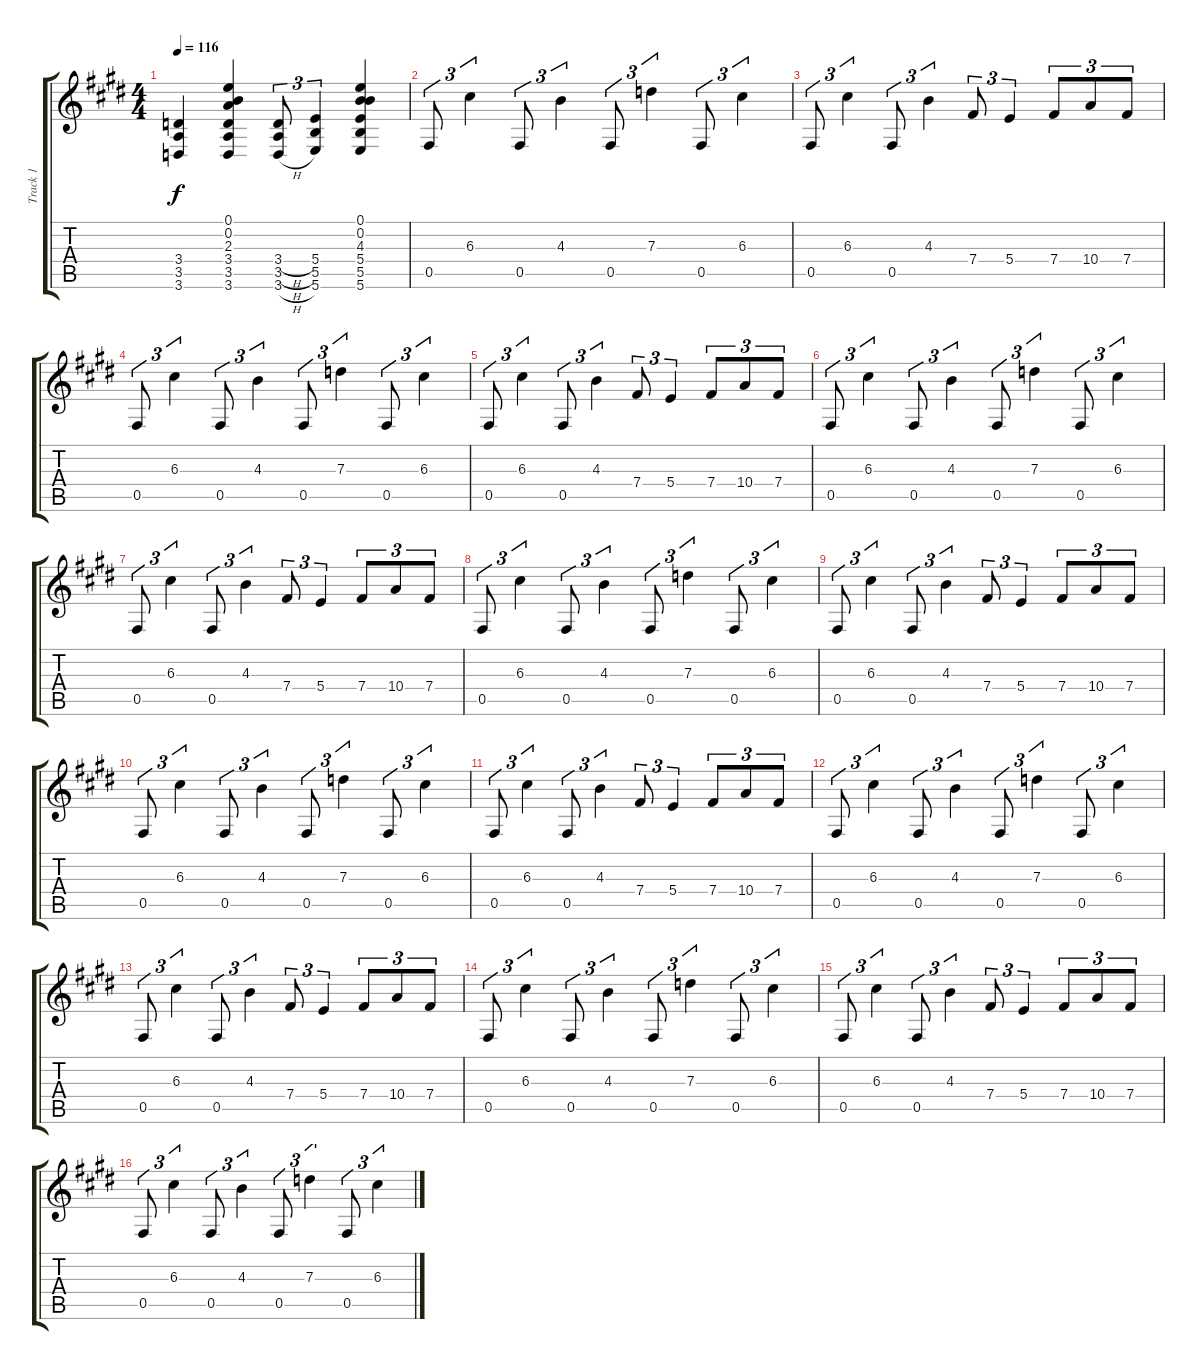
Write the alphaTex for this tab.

\track ("Track 1" "Track 1") {instrument electricguitarclean}
\staff {score tabs}
\tuning (E4 B3 G3 B2 Gb2 B1) {hide}
\ts (4 4)
\tempo 116
\clef g2
\ks c#minor
(3.4 3.5 3.6).4{dy f} (0.1 0.2 2.3 3.4 3.5 3.6).4 (3.4{h} 3.5{h} 3.6{h}).8{tu (3 2)} (5.4 5.5 5.6).4{tu (3 2)} (0.1 0.2 4.3 5.4 5.5 5.6).4 |
0.5.8{tu (3 2)} 6.3.4{tu (3 2)} 0.5.8{tu (3 2)} 4.3.4{tu (3 2)} 0.5.8{tu (3 2)} 7.3.4{tu (3 2)} 0.5.8{tu (3 2)} 6.3.4{tu (3 2)} |
0.5.8{tu (3 2)} 6.3.4{tu (3 2)} 0.5.8{tu (3 2)} 4.3.4{tu (3 2)} 7.4.8{tu (3 2)} 5.4.4{tu (3 2)} 7.4.8{tu (3 2)} 10.4.8{tu (3 2)} 7.4.8{tu (3 2)} |
0.5.8{tu (3 2)} 6.3.4{tu (3 2)} 0.5.8{tu (3 2)} 4.3.4{tu (3 2)} 0.5.8{tu (3 2)} 7.3.4{tu (3 2)} 0.5.8{tu (3 2)} 6.3.4{tu (3 2)} |
0.5.8{tu (3 2)} 6.3.4{tu (3 2)} 0.5.8{tu (3 2)} 4.3.4{tu (3 2)} 7.4.8{tu (3 2)} 5.4.4{tu (3 2)} 7.4.8{tu (3 2)} 10.4.8{tu (3 2)} 7.4.8{tu (3 2)} |
0.5.8{tu (3 2)} 6.3.4{tu (3 2)} 0.5.8{tu (3 2)} 4.3.4{tu (3 2)} 0.5.8{tu (3 2)} 7.3.4{tu (3 2)} 0.5.8{tu (3 2)} 6.3.4{tu (3 2)} |
0.5.8{tu (3 2)} 6.3.4{tu (3 2)} 0.5.8{tu (3 2)} 4.3.4{tu (3 2)} 7.4.8{tu (3 2)} 5.4.4{tu (3 2)} 7.4.8{tu (3 2)} 10.4.8{tu (3 2)} 7.4.8{tu (3 2)} |
0.5.8{tu (3 2)} 6.3.4{tu (3 2)} 0.5.8{tu (3 2)} 4.3.4{tu (3 2)} 0.5.8{tu (3 2)} 7.3.4{tu (3 2)} 0.5.8{tu (3 2)} 6.3.4{tu (3 2)} |
0.5.8{tu (3 2)} 6.3.4{tu (3 2)} 0.5.8{tu (3 2)} 4.3.4{tu (3 2)} 7.4.8{tu (3 2)} 5.4.4{tu (3 2)} 7.4.8{tu (3 2)} 10.4.8{tu (3 2)} 7.4.8{tu (3 2)} |
0.5.8{tu (3 2)} 6.3.4{tu (3 2)} 0.5.8{tu (3 2)} 4.3.4{tu (3 2)} 0.5.8{tu (3 2)} 7.3.4{tu (3 2)} 0.5.8{tu (3 2)} 6.3.4{tu (3 2)} |
0.5.8{tu (3 2)} 6.3.4{tu (3 2)} 0.5.8{tu (3 2)} 4.3.4{tu (3 2)} 7.4.8{tu (3 2)} 5.4.4{tu (3 2)} 7.4.8{tu (3 2)} 10.4.8{tu (3 2)} 7.4.8{tu (3 2)} |
0.5.8{tu (3 2)} 6.3.4{tu (3 2)} 0.5.8{tu (3 2)} 4.3.4{tu (3 2)} 0.5.8{tu (3 2)} 7.3.4{tu (3 2)} 0.5.8{tu (3 2)} 6.3.4{tu (3 2)} |
0.5.8{tu (3 2)} 6.3.4{tu (3 2)} 0.5.8{tu (3 2)} 4.3.4{tu (3 2)} 7.4.8{tu (3 2)} 5.4.4{tu (3 2)} 7.4.8{tu (3 2)} 10.4.8{tu (3 2)} 7.4.8{tu (3 2)} |
0.5.8{tu (3 2)} 6.3.4{tu (3 2)} 0.5.8{tu (3 2)} 4.3.4{tu (3 2)} 0.5.8{tu (3 2)} 7.3.4{tu (3 2)} 0.5.8{tu (3 2)} 6.3.4{tu (3 2)} |
0.5.8{tu (3 2)} 6.3.4{tu (3 2)} 0.5.8{tu (3 2)} 4.3.4{tu (3 2)} 7.4.8{tu (3 2)} 5.4.4{tu (3 2)} 7.4.8{tu (3 2)} 10.4.8{tu (3 2)} 7.4.8{tu (3 2)} |
0.5.8{tu (3 2)} 6.3.4{tu (3 2)} 0.5.8{tu (3 2)} 4.3.4{tu (3 2)} 0.5.8{tu (3 2)} 7.3.4{tu (3 2)} 0.5.8{tu (3 2)} 6.3.4{tu (3 2)}
